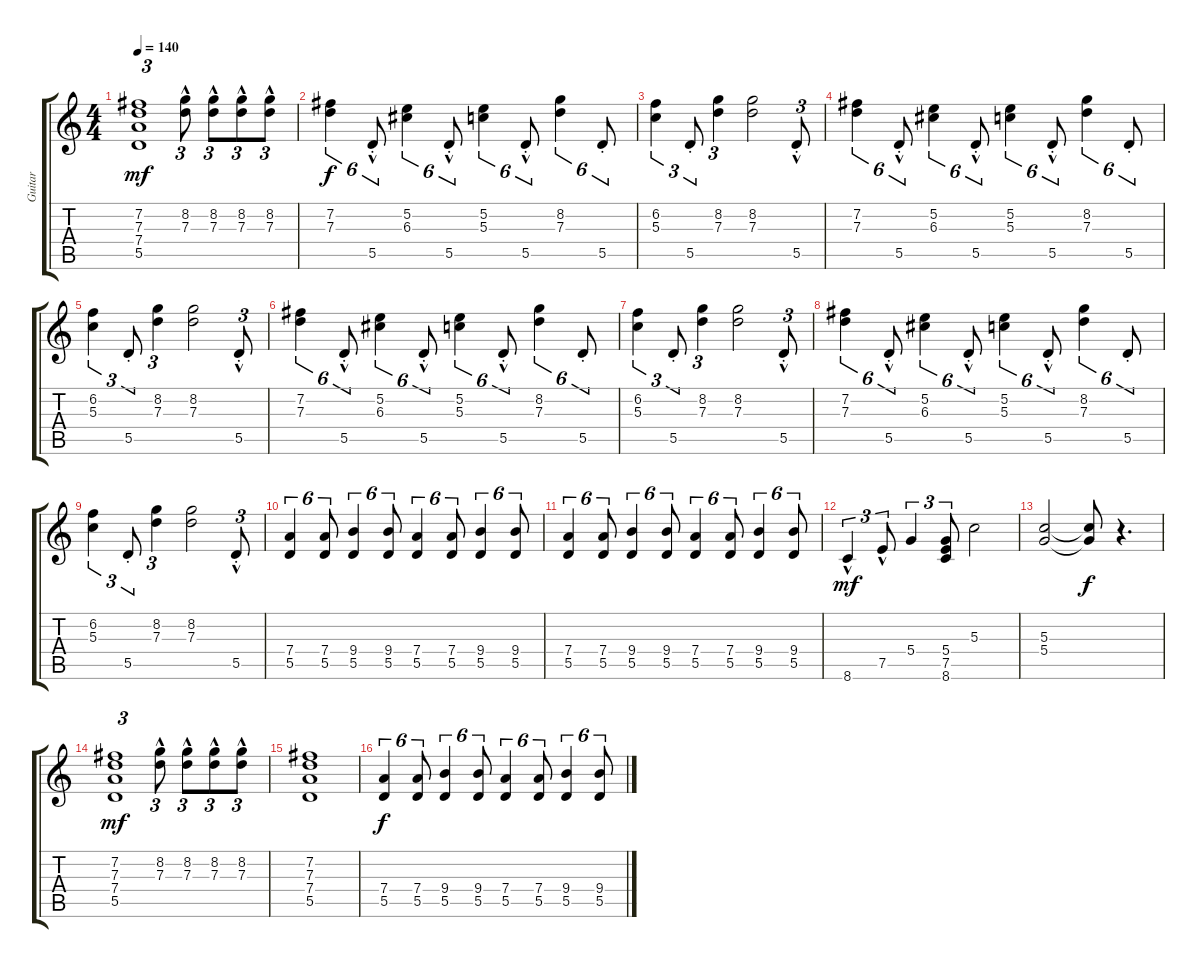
\track ("Guitar" "Guitar") {instrument electricguitarjazz}
\staff {score tabs}
\tuning (E4 B3 G3 D3 A2 E2) {hide}
\ts (4 4)
\tempo 140
\clef g2
\ks c
(7.2 7.3 7.4 5.5).1{tu (3 2) dy mf} (8.2{hac} 7.3{hac}).8{tu (3 2)} (8.2{hac} 7.3{hac}).8{tu (3 2)} (8.2{hac} 7.3{hac}).8{tu (3 2)} (8.2{hac} 7.3{hac}).8{tu (3 2)} |
(7.2 7.3).4{tu (6 4) dy f} 5.5{hac st}.8{tu (6 4)} (5.2 6.3).4{tu (6 4)} 5.5{hac st}.8{tu (6 4)} (5.2 5.3).4{tu (6 4)} 5.5{hac st}.8{tu (6 4)} (8.2 7.3).4{tu (6 4)} 5.5{st}.8{tu (6 4)} |
(6.2 5.3).4{tu (3 2)} 5.5{st}.8{tu (3 2)} (8.2 7.3).4{tu (3 2)} (8.2 7.3).2 5.5{hac st}.8{tu (3 2)} |
(7.2 7.3).4{tu (6 4)} 5.5{hac st}.8{tu (6 4)} (5.2 6.3).4{tu (6 4)} 5.5{hac st}.8{tu (6 4)} (5.2 5.3).4{tu (6 4)} 5.5{hac st}.8{tu (6 4)} (8.2 7.3).4{tu (6 4)} 5.5{st}.8{tu (6 4)} |
(6.2 5.3).4{tu (3 2)} 5.5{st}.8{tu (3 2)} (8.2 7.3).4{tu (3 2)} (8.2 7.3).2 5.5{hac st}.8{tu (3 2)} |
(7.2 7.3).4{tu (6 4)} 5.5{hac st}.8{tu (6 4)} (5.2 6.3).4{tu (6 4)} 5.5{hac st}.8{tu (6 4)} (5.2 5.3).4{tu (6 4)} 5.5{hac st}.8{tu (6 4)} (8.2 7.3).4{tu (6 4)} 5.5{st}.8{tu (6 4)} |
(6.2 5.3).4{tu (3 2)} 5.5{st}.8{tu (3 2)} (8.2 7.3).4{tu (3 2)} (8.2 7.3).2 5.5{hac st}.8{tu (3 2)} |
(7.2 7.3).4{tu (6 4)} 5.5{hac st}.8{tu (6 4)} (5.2 6.3).4{tu (6 4)} 5.5{hac st}.8{tu (6 4)} (5.2 5.3).4{tu (6 4)} 5.5{hac st}.8{tu (6 4)} (8.2 7.3).4{tu (6 4)} 5.5{st}.8{tu (6 4)} |
(6.2 5.3).4{tu (3 2)} 5.5{st}.8{tu (3 2)} (8.2 7.3).4{tu (3 2)} (8.2 7.3).2 5.5{hac st}.8{tu (3 2)} |
(7.4 5.5).4{tu (6 4)} (7.4 5.5).8{tu (6 4)} (9.4 5.5).4{tu (6 4)} (9.4 5.5).8{tu (6 4)} (7.4 5.5).4{tu (6 4)} (7.4 5.5).8{tu (6 4)} (9.4 5.5).4{tu (6 4)} (9.4 5.5).8{tu (6 4)} |
(7.4 5.5).4{tu (6 4)} (7.4 5.5).8{tu (6 4)} (9.4 5.5).4{tu (6 4)} (9.4 5.5).8{tu (6 4)} (7.4 5.5).4{tu (6 4)} (7.4 5.5).8{tu (6 4)} (9.4 5.5).4{tu (6 4)} (9.4 5.5).8{tu (6 4)} |
8.6{hac}.4{tu (3 2) dy mf} 7.5{hac}.8{tu (3 2)} 5.4.4{tu (3 2)} (5.4 7.5 8.6).8{tu (3 2)} 5.3.2 |
(5.3 5.4).2 (5.3{t} 5.4{t}).8{dy f} r.4{d} |
(7.2 7.3 7.4 5.5).1{tu (3 2) dy mf} (8.2{hac} 7.3{hac}).8{tu (3 2)} (8.2{hac} 7.3{hac}).8{tu (3 2)} (8.2{hac} 7.3{hac}).8{tu (3 2)} (8.2{hac} 7.3{hac}).8{tu (3 2)} |
(7.2 7.3 7.4 5.5).1 |
(7.4 5.5).4{tu (6 4) dy f} (7.4 5.5).8{tu (6 4)} (9.4 5.5).4{tu (6 4)} (9.4 5.5).8{tu (6 4)} (7.4 5.5).4{tu (6 4)} (7.4 5.5).8{tu (6 4)} (9.4 5.5).4{tu (6 4)} (9.4 5.5).8{tu (6 4)}
